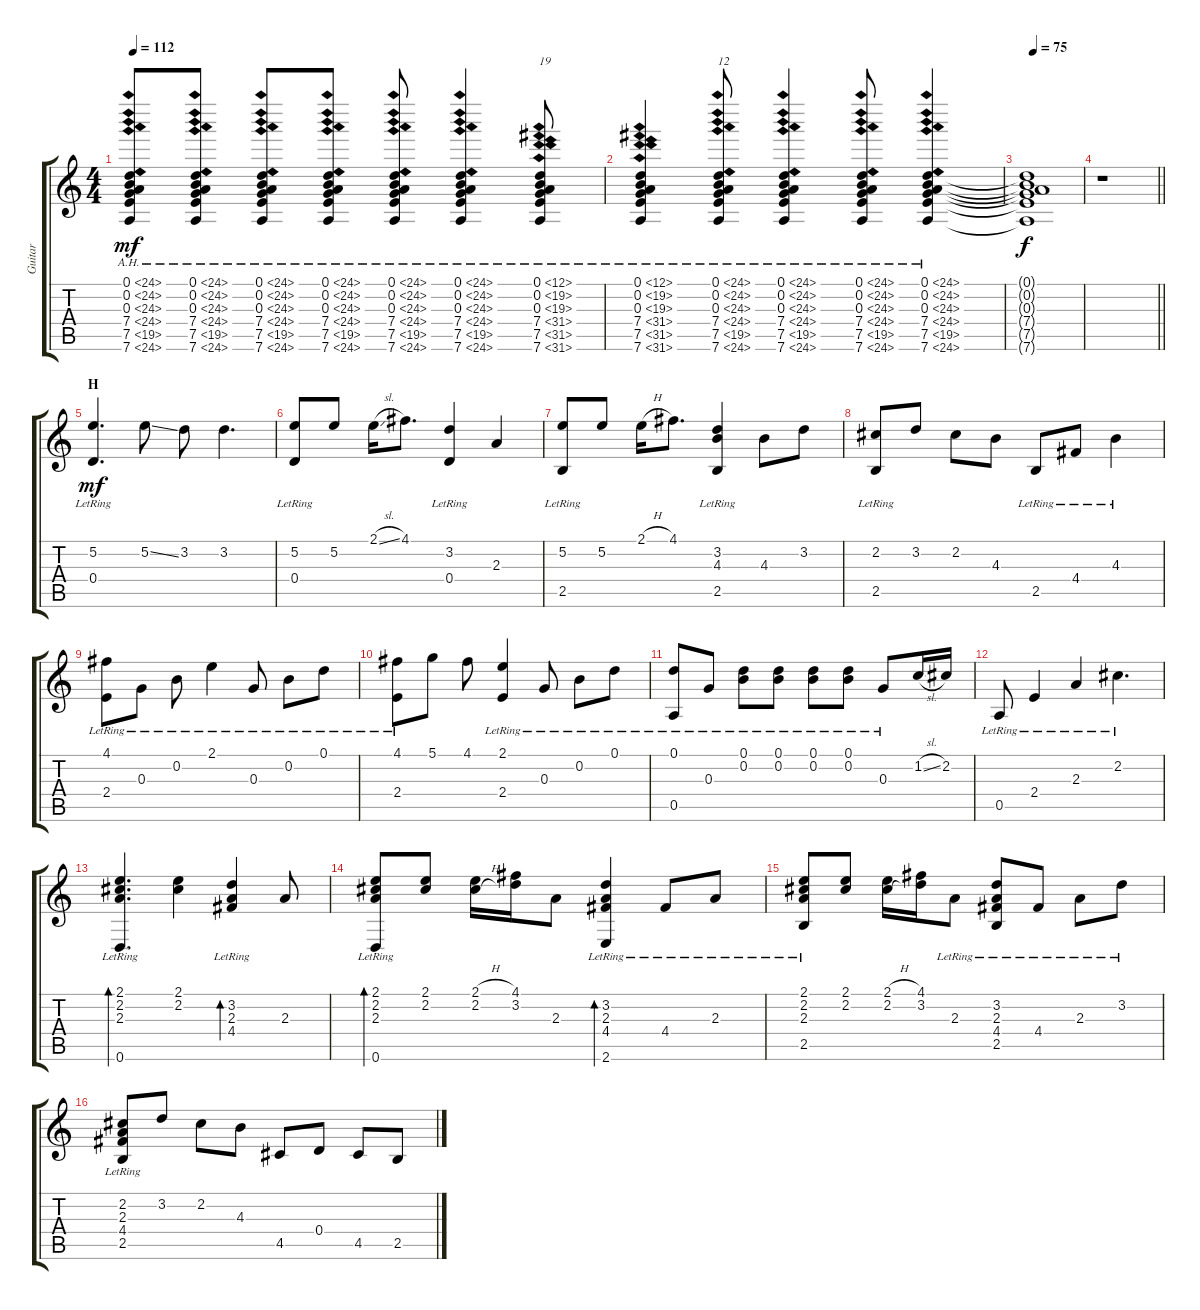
\track ("Guitar" "Guitar") {instrument acousticguitarsteel}
\staff {score tabs}
\tuning (D4 B3 G3 D3 A2 D2) {hide}
\ts (4 4)
\tempo 112
\clef g2
\ks c
(0.1{ah 24} 0.2{ah 24} 0.3{ah 24} 7.4{ah 17} 7.5{ah 12} 7.6{ah 17}).8{dy mf} (0.1{ah 24} 0.2{ah 24} 0.3{ah 24} 7.4{ah 17} 7.5{ah 12} 7.6{ah 17}).8 (0.1{ah 24} 0.2{ah 24} 0.3{ah 24} 7.4{ah 17} 7.5{ah 12} 7.6{ah 17}).8 (0.1{ah 24} 0.2{ah 24} 0.3{ah 24} 7.4{ah 17} 7.5{ah 12} 7.6{ah 17}).8 (0.1{ah 24} 0.2{ah 24} 0.3{ah 24} 7.4{ah 17} 7.5{ah 12} 7.6{ah 17}).8 (0.1{ah 24} 0.2{ah 24} 0.3{ah 24} 7.4{ah 17} 7.5{ah 12} 7.6{ah 17}).4 (0.1{ah 12} 0.2{ah 19} 0.3{ah 19} 7.4{ah 24} 7.5{ah 24} 7.6{ah 24}).8{txt "19"} |
(0.1{ah 12} 0.2{ah 19} 0.3{ah 19} 7.4{ah 24} 7.5{ah 24} 7.6{ah 24}).4 (0.1{ah 24} 0.2{ah 24} 0.3{ah 24} 7.4{ah 17} 7.5{ah 12} 7.6{ah 17}).8{txt "12"} (0.1{ah 24} 0.2{ah 24} 0.3{ah 24} 7.4{ah 17} 7.5{ah 12} 7.6{ah 17}).4 (0.1{ah 24} 0.2{ah 24} 0.3{ah 24} 7.4{ah 17} 7.5{ah 12} 7.6{ah 17}).8 (0.1{ah 24} 0.2{ah 24} 0.3{ah 24} 7.4{ah 17} 7.5{ah 12} 7.6{ah 17}).4 |
\tempo 75
(0.1{t} 0.2{t} 0.3{t} 7.4{t} 7.5{t} 7.6{t}).1{dy f} |
\barLineRight lightlight
r.1 |
\section ("" "H")
(5.2 0.4{lr}).4{d dy mf} 5.2{ss}.8 3.2.8 3.2.4{d} |
(5.2 0.4{lr}).8 5.2.8 2.1{sl}.16 4.1.8{d} (3.2 0.4{lr}).4 2.3.4 |
(5.2 2.5{lr}).8 5.2.8 2.1{h}.16 4.1.8{d} (3.2 4.3 2.5{lr}).4 4.3.8 3.2.8 |
(2.2 2.5{lr}).8 3.2.8 2.2.8 4.3.8 2.5{lr}.8 4.4{lr}.8 4.3{lr}.4 |
(4.1{lr} 2.4{lr}).8 0.3{lr}.8 0.2{lr}.8 2.1{lr}.4 0.3{lr}.8 0.2{lr}.8 0.1{lr}.8 |
(4.1{lr} 2.4{lr}).8 5.1.8 4.1.8 (2.1 2.4{lr}).4 0.3{lr}.8 0.2{lr}.8 0.1{lr}.8 |
(0.1{lr} 0.5{lr}).8 0.3{lr}.8 (0.1{lr} 0.2{lr}).8 (0.1{lr} 0.2{lr}).8 (0.1{lr} 0.2{lr}).8 (0.1{lr} 0.2{lr}).8 0.3{lr}.8 1.2{sl}.16 2.2.16 |
0.5{lr}.8 2.4{lr}.4 2.3{lr}.4 2.2{lr}.4{d} |
(2.1 2.2 2.3{lr} 0.6{lr}).4{d bd 240} (2.1 2.2).4 (3.2 2.3 4.4{lr}).4{bd 240} 2.3.8 |
(2.1 2.2 2.3{lr} 0.6{lr}).8{bd 240} (2.1 2.2).8 (2.1{h} 2.2{h}).16 (4.1 3.2).16 2.3.8 (3.2 2.3 4.4{lr} 2.6{lr}).4{bd 120} 4.4{lr}.8 2.3{lr}.8 |
(2.1 2.2 2.3{lr} 2.5{lr}).8 (2.1 2.2).8 (2.1{h} 2.2{h}).16 (4.1 3.2).16 2.3{lr}.8 (3.2 2.3 4.4 2.5{lr}).8 4.4{lr}.8 2.3{lr}.8 3.2{lr}.8 |
(2.2 2.3{lr} 4.4 2.5{lr}).8 3.2.8 2.2.8 4.3.8 4.5.8 0.4.8 4.5.8 2.5.8
